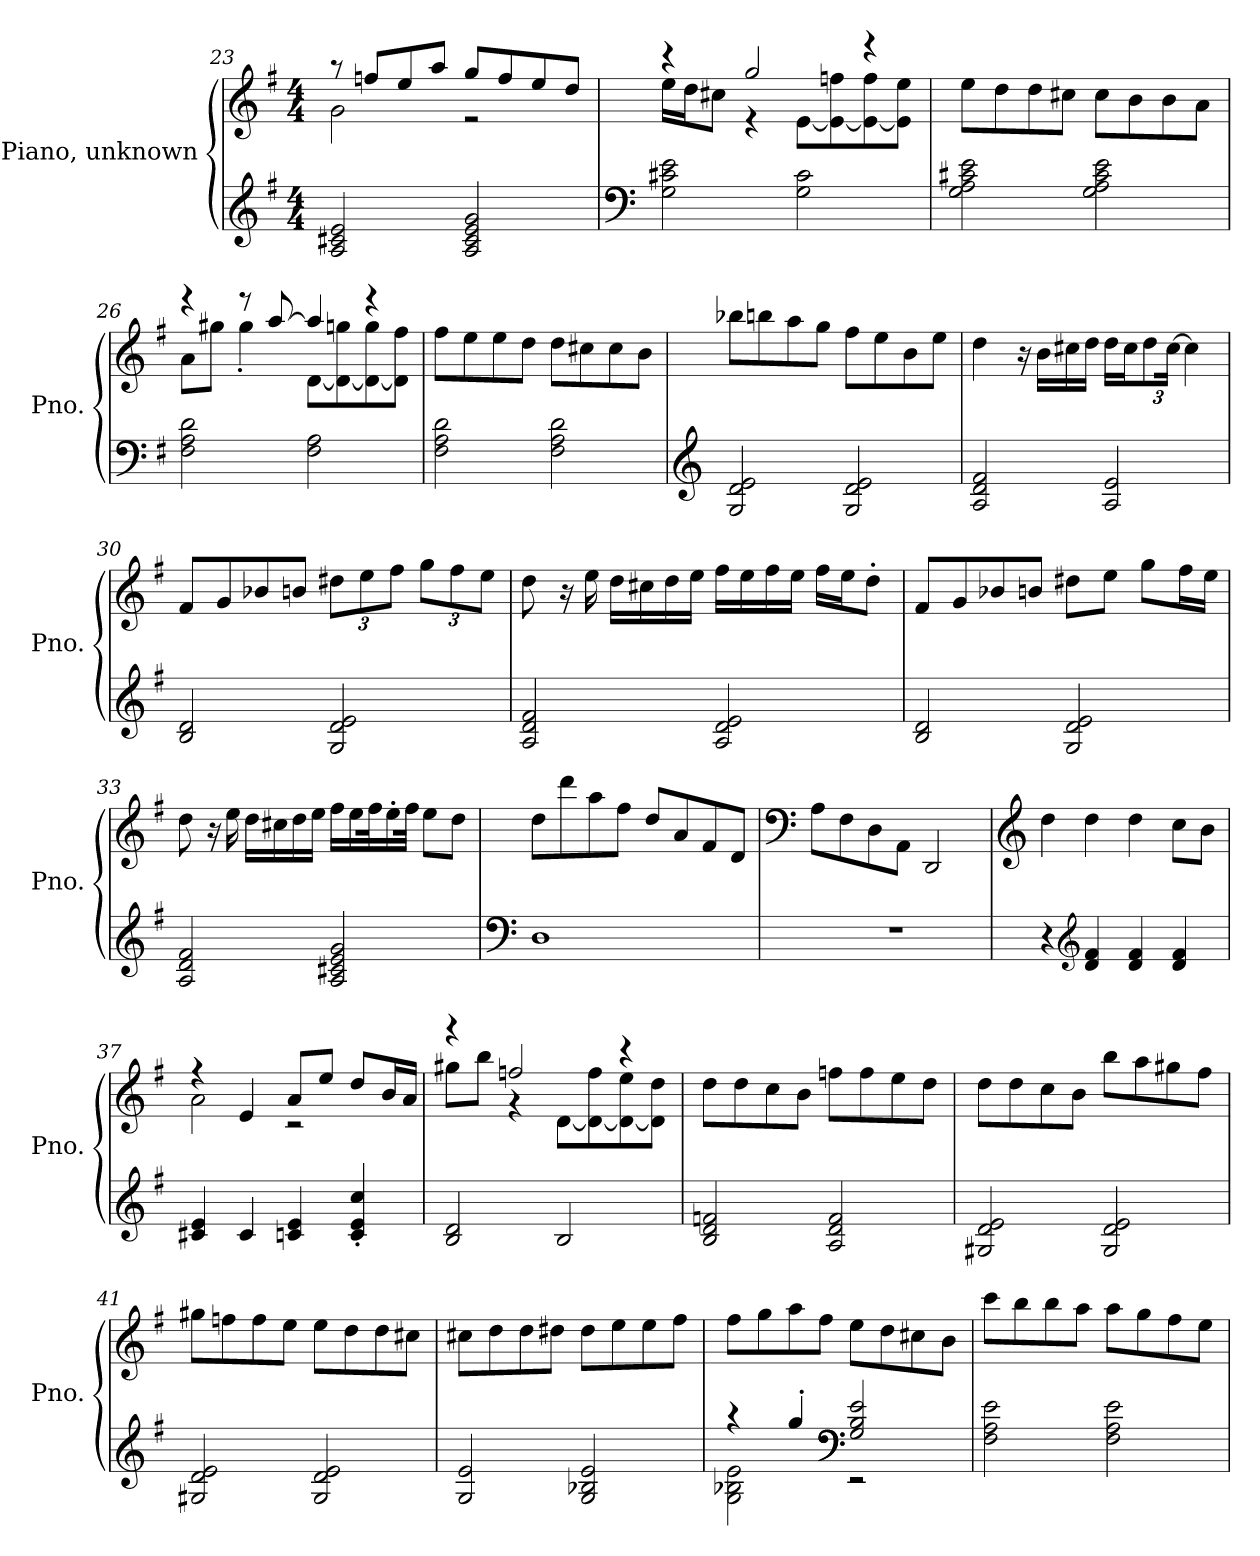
**kern	**kern
*part1	*part1
*staff2	*staff1
*I"Piano, unknown	*
*I'Pno.	*
*clefG2	*clefG2
*k[f#]	*k[f#]
*M4/4	*M4/4
=23	=23
*	*^
2A/ 2c#X/ 2e/	8r	2g\
.	8ffn/L	.
.	8ee/	.
.	8aa/J	.
2A/ 2c#/ 2e/ 2g/	8gg/L	2r
.	8ff/	.
.	8ee/	.
.	8dd/J	.
=24	=24	=24
*clefF4	*	*
2G\ 2c#X\ 2e\	4r	16ee\LL
.	.	16dd\J
.	.	8cc#X\J
.	2gg/	4r
2G\ 2c#\	.	[8e\L
.	.	8e\_ 8ffn\
.	4r	8e\_ 8ff\
.	.	8e\] 8ee\J
*	*v	*v
=25	=25
2G\ 2A\ 2c#X\ 2e\	8ee\L
.	8dd\
.	8dd\
.	8cc#X\J
2G\ 2A\ 2c#\ 2e\	8cc#\L
.	8b\
.	8b\
.	8a\J
!!LO:LB:g=z
=26	=26
*	*^
2F#\ 2A\ 2d\	4r	8a\L
.	.	8gg#X\J
.	8r	4gg#'\
.	[8aa/	.
2F#\ 2A\	4aa/]	[8d\L
.	.	8d\_ 8ggn\
.	4r	8d\_ 8gg\
.	.	8d\] 8ff#\J
*	*v	*v
=27	=27
2F#\ 2A\ 2d\	8ff#\L
.	8ee\
.	8ee\
.	8dd\J
2F#\ 2A\ 2d\	8dd\L
.	8cc#X\
.	8cc#\
.	8b\J
=28	=28
*clefG2	*
2G/ 2d/ 2e/	8bb-X\L
.	8bbn\
.	8aa\
.	8gg\J
2G/ 2d/ 2e/	8ff#\L
.	8ee\
.	8b\
.	8ee\J
=29	=29
2A/ 2d/ 2f#/	4dd\
.	16r
.	16b\LL
.	16cc#X\
.	16dd\JJ
2A/ 2e/	16dd\LL
.	16cc#\J
*	*Xbrackettup
.	12dd\
.	[24cc#\Jk
.	4cc#\]
!!LO:PB:g=z
=30	=30
2B/ 2d/	8f#/L
.	8g/
.	8b-X/
.	8bn/J
2G/ 2d/ 2e/	12dd#X\L
.	12ee\
.	12ff#\J
.	12gg\L
.	12ff#\
.	12ee\J
=31	=31
2A/ 2d/ 2f#/	8dd\
.	16r
.	16ee\
.	16dd\LL
.	16cc#X\
.	16dd\
.	16ee\JJ
2A/ 2d/ 2e/	16ff#\LL
.	16ee\
.	16ff#\
.	16ee\JJ
.	16ff#\LL
.	16ee\J
.	8dd'\J
=32	=32
2B/ 2d/	8f#/L
.	8g/
.	8b-X/
.	8bn/J
2G/ 2d/ 2e/	8dd#X\L
.	8ee\J
.	8gg\L
.	16ff#\L
.	16ee\JJ
!!LO:LB:g=z
=33	=33
2A/ 2d/ 2f#/	8dd\
.	16r
.	16ee\
.	16dd\LL
.	16cc#X\
.	16dd\
.	16ee\JJ
2A/ 2c#X/ 2e/ 2g/	16ff#\LL
.	16ee\
.	32ff#\K
.	16ee'\
.	32ff#\JJk
.	8ee\L
.	8dd\J
=34	=34
*clefF4	*
1D	8dd\L
.	8ddd\
.	8aa\
.	8ff#\J
.	8dd/L
.	8a/
.	8f#/
.	8d/J
=35	=35
*	*clefF4
1r	8A\L
.	8F#\
.	8D\
.	8AA\J
.	2DD/
=36	=36
*	*clefG2
4r	4dd\
*clefG2	*
4d/ 4f#/	4dd\
4d/ 4f#/	4dd\
4d/ 4f#/	8cc\L
.	8b\J
!!LO:LB:g=z
=37	=37
*	*^
4c#X/ 4e/	4r	2a\
4c#/	4e/	.
4cn/ 4e/	8a/L	2r
.	8ee/J	.
4c/' 4e/' 4cc/'	8dd/L	.
.	16b/L	.
.	16a/JJ	.
=38	=38	=38
2B/ 2d/	4r	8gg#X\L
.	.	8bb\J
.	2ffn/	4r
2B/	.	[8d\L
.	.	8d\_ 8ff\
.	4r	8d\_ 8ee\
.	.	8d\] 8dd\J
*	*v	*v
=39	=39
2B/ 2d/ 2fn/	8dd\L
.	8dd\
.	8cc\
.	8b\J
2A/ 2d/ 2f/	8ffn\L
.	8ff\
.	8ee\
.	8dd\J
=40	=40
2G#X/ 2d/ 2e/	8dd\L
.	8dd\
.	8cc\
.	8b\J
2G#/ 2d/ 2e/	8bb\L
.	8aa\
.	8gg#X\
.	8ff#\J
!!LO:LB:g=z
=41	=41
2G#X/ 2d/ 2e/	8gg#X\L
.	8ffn\
.	8ff\
.	8ee\J
2G#/ 2d/ 2e/	8ee\L
.	8dd\
.	8dd\
.	8cc#X\J
=42	=42
2G/ 2e/	8cc#X\L
.	8dd\
.	8dd\
.	8dd#X\J
2G/ 2B-X/ 2e/	8dd#\L
.	8ee\
.	8ee\
.	8ff#\J
=43	=43
*^	*
4r	2G\ 2B-X\ 2e\	8ff#\L
.	.	8gg\
4gg'/	.	8aa\
.	.	8ff#\J
*clefF4	*	*
2G/ 2B-/ 2e/	2r	8ee\L
.	.	8dd\
.	.	8cc#X\
.	.	8b\J
*v	*v	*
=44	=44
2F#\ 2A\ 2e\	8ccc\L
.	8bb\
.	8bb\
.	8aa\J
2F#\ 2A\ 2e\	8aa\L
.	8gg\
.	8ff#\
.	8ee\J
=	=
*-	*-
